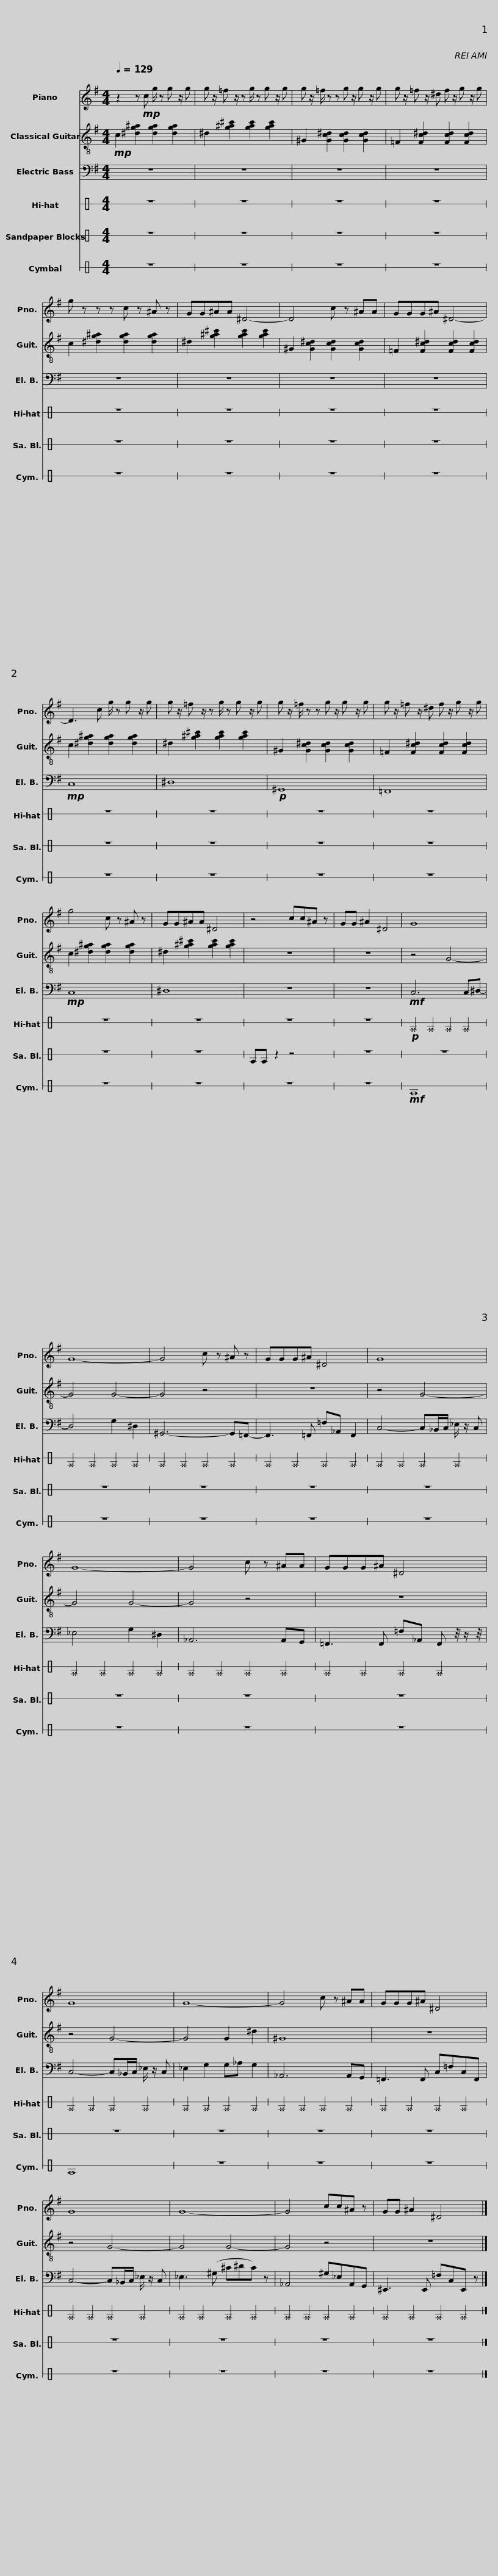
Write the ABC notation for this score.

X:1
%%score 1 2 3 4 5 6
L:1/8
Q:1/4=129
M:4/4
I:linebreak $
K:G
V:1 treble
V:2 treble-8
V:3 bass transpose=-12
V:4 perc stafflines=1
K:none
V:5 perc stafflines=1
K:none
V:6 perc stafflines=1
K:none
V:1
 z2 z!mp! c g/ z g z/ g | g z/ =f z/ z g/ z g z/ g | g z/ =f/ z z g z/ g z/ g |$ g z/ =f z/ ^d f z/ g z/ g | g z z z c z ^A z | %5
 GG^AA ^D4- | D4 c z ^AA |$ GGG^A ^D4- | D3 c g/ z g z/ g | g z/ =f z/ z g/ z g z/ g |$ %10
 g z/ =f/ z z g z/ g z/ g | g z/ =f z/ ^d f z/ g z/ g | g4 c z ^A z |$ GG^AA ^D4 | z4 cc^A z | %15
 GG ^A2 ^D4 | G8 | G8- | G4 c z ^A z |$ GGG^A ^D4 | %20
 G8 | G8- | G4 c z ^AA |$ GGG^A ^D4 | G8 | %25
 G8- | G4 c z ^AA |$ GGG^A ^D4 | G8 | G8- | %30
 G4 cc^A z |$ GG ^A2 ^D4 |] %32
V:2
!mp! c2 [^dg^a]2 [dga]2 [dga]2 | ^d2 [g^a^c']2 [gac']2 [gac']2 | ^G2 [Gc^d]2 [Gcd]2 [Gcd]2 |$ =F2 [Fc^d]2 [Fcd]2 [Fcd]2 | c2 [^dg^a]2 [dga]2 [dga]2 | %5
 ^d2 [g^a^c']2 [gac']2 [gac']2 | ^G2 [Gc^d]2 [Gcd]2 [Gcd]2 |$ =F2 [Fc^d]2 [Fcd]2 [Fcd]2 | c2 [^dg^a]2 [dga]2 [dga]2 | ^d2 [g^a^c']2 [gac']2 [gac']2 |$ %10
 ^G2 [Gc^d]2 [Gcd]2 [Gcd]2 | =F2 [Fc^d]2 [Fcd]2 [Fcd]2 | c2 [^dg^a]2 [dga]2 [dga]2 |$ ^d2 [g^a^c']2 [gac']2 [gac']2 | z8 | %15
 z8 | z4 G4- | G4 G4- | G4 z4 |$ z8 | %20
 z4 G4- | G4 G4- | G4 z4 |$ z8 | z4 G4- | %25
 G4 G2 ^d2 | ^G8 |$ z8 | z4 G4- | G4 G4- | %30
 G4 z4 |$ z8 |] %32
V:3
 z8 | z8 | z8 |$ z8 | z8 | %5
 z8 | z8 |$ z8 |!mp! C,8 | ^D,8 |$ %10
!p! ^G,,8 | =F,,8 |!mp! C,8 |$ ^D,8 | z8 | %15
 z8 |!mf! C,6 C,^D,- | D,4 G,2 ^D,2 | ^G,,6- G,,=F,,- |$ F,,3 =F,, =F,_A,, F,,2 | %20
 C,4- C,_B,,/C,/ _E,/ z/ C, | _E,4 G,2 ^D,2 | _A,,6 A,,G,, |$ =F,,3 F,, =F,_A,, F,, z/4 z/ z/4 | C,4- C,_B,,/C,/ _E,/ z/ C, | %25
 _E,2 G,2 G,_A, G,2 | _A,,6 A,,G,, |$ =F,,3 F,, C,=F,C,F,, | C,4- C,_B,,/C,/ _E,/ z/ C, | _E,3 (^G, ^C^DC) z | %30
 _A,,4 ^G,_E,A,,G,, |$ ^E,,3 E,, =F,C,E,, z |] %32
V:4
[K:C] z8 | z8 | z8 |$ z8 | z8 | %5
 z8 | z8 |$ z8 | z8 | z8 |$ %10
 z8 | z8 | z8 |$ z8 | z8 | %15
 z8 |!p! ^E2 ^E2 ^E2 ^E2 | ^E2 ^E2 ^E2 ^E2 | ^E2 ^E2 ^E2 ^E2 |$ ^E2 ^E2 ^E2 ^E2 | %20
 ^E2 ^E2 ^E2 ^E2 | ^E2 ^E2 ^E2 ^E2 | ^E2 ^E2 ^E2 ^E2 |$ ^E2 ^E2 ^E2 ^E2 | ^E2 ^E2 ^E2 ^E2 | %25
 ^E2 ^E2 ^E2 ^E2 | ^E2 ^E2 ^E2 ^E2 |$ ^E2 ^E2 ^E2 ^E2 | ^E2 ^E2 ^E2 ^E2 | ^E2 ^E2 ^E2 ^E2 | %30
 ^E2 ^E2 ^E2 ^E2 |$ ^E2 ^E2 ^E2 ^E2 |] %32
V:5
[K:C] z8 | z8 | z8 |$ z8 | z8 | %5
 z8 | z8 |$ z8 | z8 | z8 |$ %10
 z8 | z8 | z8 |$ z8 | EE z2 z4 | %15
 z8 | z8 | z8 | z8 |$ z8 | %20
 z8 | z8 | z8 |$ z8 | z8 | %25
 z8 | z8 |$ z8 | z8 | z8 | %30
 z8 |$ z8 |] %32
V:6
[K:C] z8 | z8 | z8 |$ z8 | z8 | %5
 z8 | z8 |$ z8 | z8 | z8 |$ %10
 z8 | z8 | z8 |$ z8 | z8 | %15
 z8 |!mf! E8 | z8 | z8 |$ z8 | %20
 z8 | z8 | z8 |$ z8 | E8 | %25
 z8 | z8 |$ z8 | z8 | z8 | %30
 z8 |$ z8 |] %32
